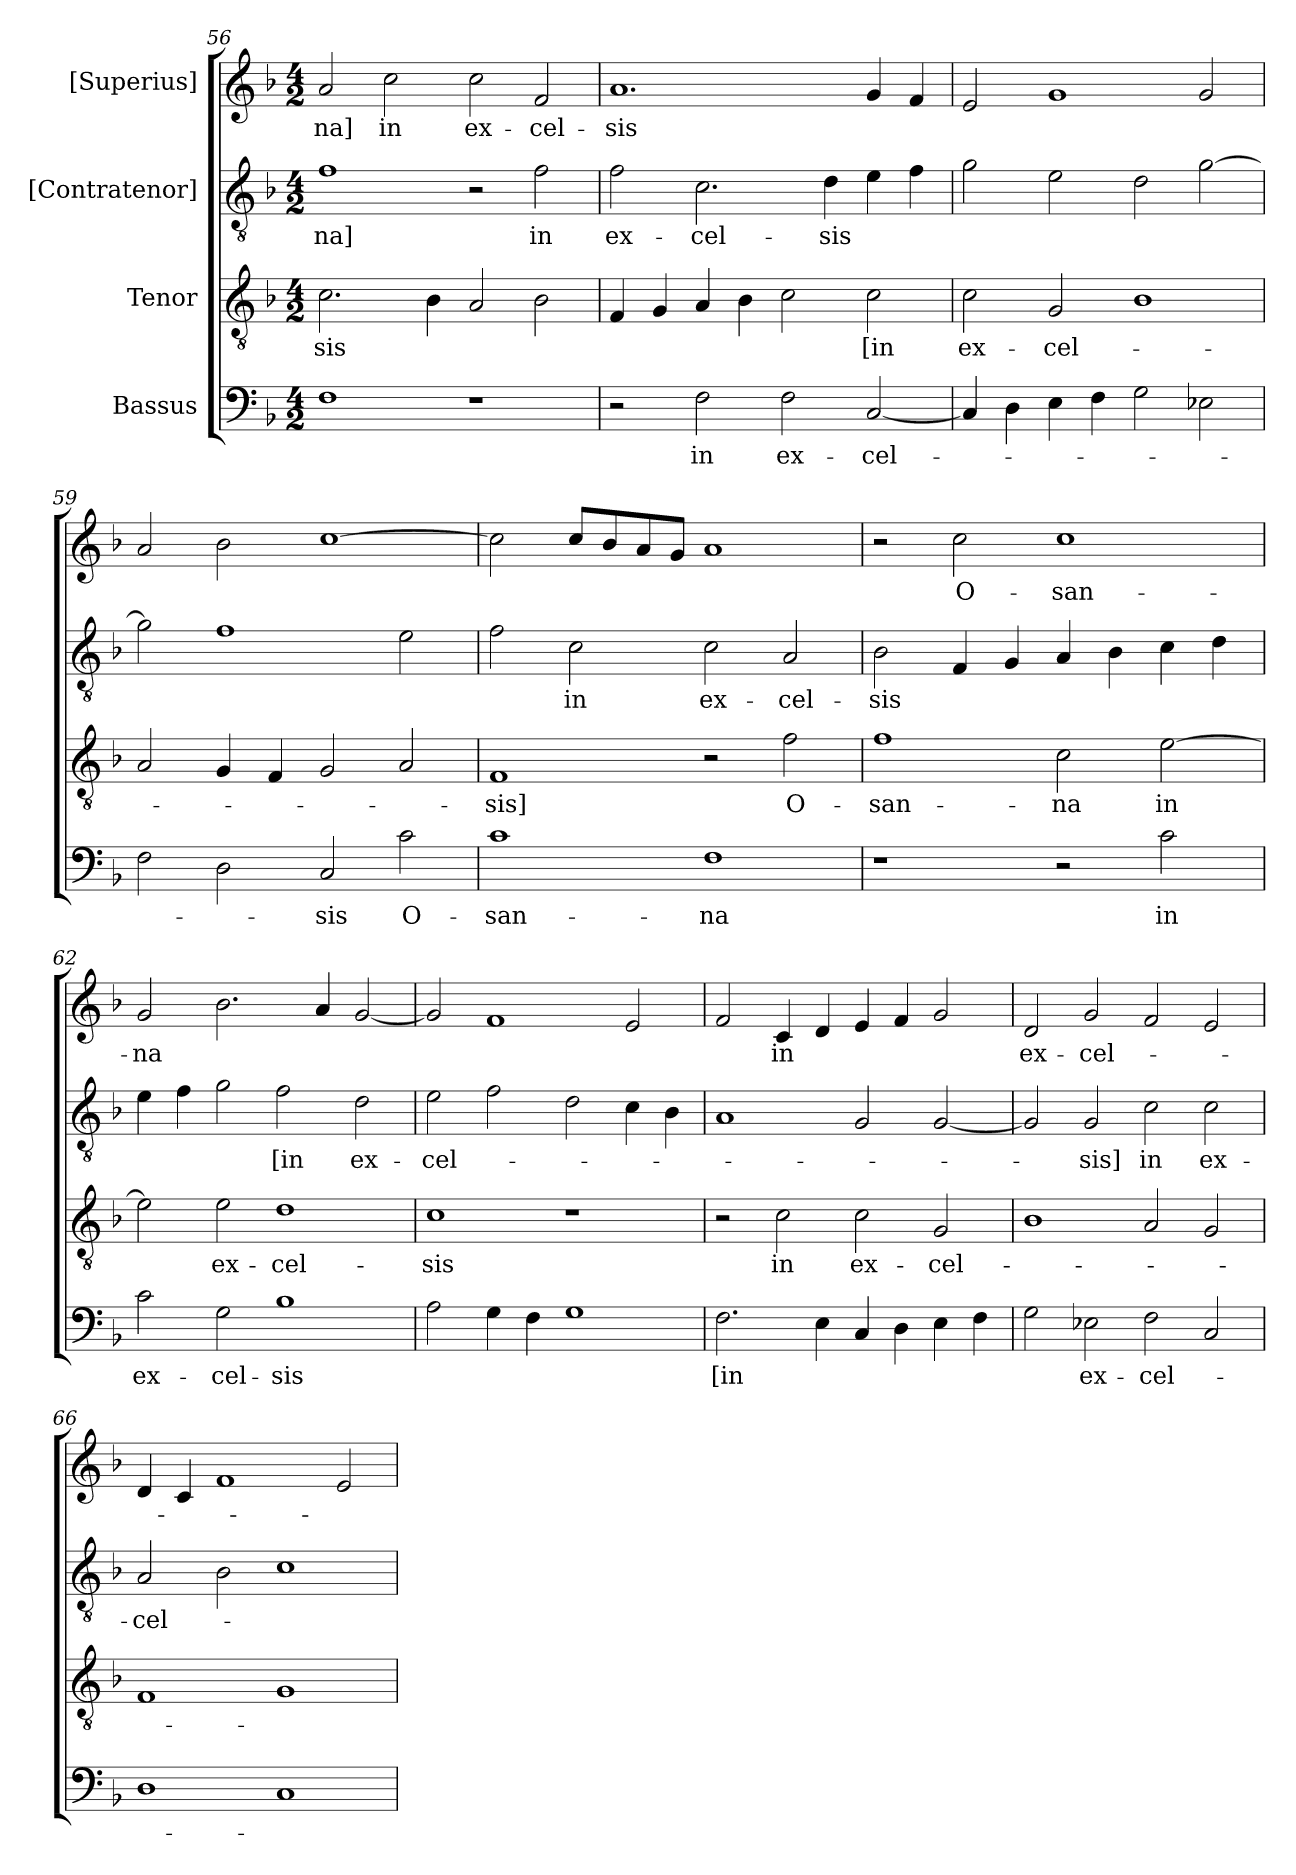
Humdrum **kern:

**kern	**text	**kern	**text	**kern	**text	**kern	**text
*part4	*part4	*part3	*part3	*part2	*part2	*part1	*part1
*staff4	*staff4	*staff3	*staff3	*staff2	*staff2	*staff1	*staff1
*I"Bassus	*	*I"Tenor	*	*I"[Contratenor]	*	*I"[Superius]	*
*clefF4	*	*clefGv2	*	*clefGv2	*	*clefG2	*
*k[b-]	*	*k[b-]	*	*k[b-]	*	*k[b-]	*
*M4/2	*	*M4/2	*	*M4/2	*	*M4/2	*
=56	=56	=56	=56	=56	=56	=56	=56
1F\	.	2.c\	-sis	1f\	-na]	2a/	-na]
.	.	.	.	.	.	2cc\	in
.	.	4B-\	.	.	.	.	.
1r	.	2A/	.	2r	.	2cc\	ex-
.	.	2B-\	.	2f\	in	2f/	-cel-
=57	=57	=57	=57	=57	=57	=57	=57
2r	.	4F/	.	2f\	ex-	1.a/	-sis
.	.	4G/	.	.	.	.	.
2F\	in	4A/	.	2.c\	-cel-	.	.
.	.	4B-\	.	.	.	.	.
2F\	ex-	2c\	.	.	.	.	.
.	.	.	.	4d\	-sis	.	.
[2C/	-cel-	2c\	[in	4e\	.	4g/	.
.	.	.	.	4f\	.	4f/	.
=58	=58	=58	=58	=58	=58	=58	=58
4C/]	.	2c\	ex-	2g\	.	2e/	.
4D\	.	.	.	.	.	.	.
4E\	.	2G/	-cel-	2e\	.	1g/	.
4F\	.	.	.	.	.	.	.
2G\	.	1B-\	.	2d\	.	.	.
2E-X\	.	.	.	[2g\	.	2g/	.
=59	=59	=59	=59	=59	=59	=59	=59
2F\	.	2A/	.	2g\]	.	2a/	.
2D\	.	4G/	.	1f\	.	2b-\	.
.	.	4F/	.	.	.	.	.
2C/	-sis	2G/	.	.	.	[1cc\	.
2c\	O-	2A/	.	2e\	.	.	.
=60	=60	=60	=60	=60	=60	=60	=60
1c\	-san-	1F/	-sis]	2f\	.	2cc\]	.
.	.	.	.	2c\	in	8cc/L	.
.	.	.	.	.	.	8b-/	.
.	.	.	.	.	.	8a/	.
.	.	.	.	.	.	8g/J	.
1F\	-na	2r	.	2c\	ex-	1a/	.
.	.	2f\	O-	2A/	-cel-	.	.
=61	=61	=61	=61	=61	=61	=61	=61
1r	.	1f\	-san-	2B-\	-sis	2r	.
.	.	.	.	4F/	.	2cc\	O-
.	.	.	.	4G/	.	.	.
2r	.	2c\	-na	4A/	.	1cc\	-san-
.	.	.	.	4B-\	.	.	.
2c\	in	[2e\	in	4c\	.	.	.
.	.	.	.	4d\	.	.	.
=62	=62	=62	=62	=62	=62	=62	=62
2c\	ex-	2e\]	.	4e\	.	2g/	-na
.	.	.	.	4f\	.	.	.
2G\	-cel-	2e\	ex-	2g\	.	2.b-\	.
1B-\	-sis	1d\	-cel-	2f\	[in	.	.
.	.	.	.	.	.	4a/	.
.	.	.	.	2d\	ex-	[2g/	.
=63	=63	=63	=63	=63	=63	=63	=63
2A\	.	1c\	-sis	2e\	-cel-	2g/]	.
4G\	.	.	.	2f\	.	1f/	.
4F\	.	.	.	.	.	.	.
1G\	.	1r	.	2d\	.	.	.
.	.	.	.	4c\	.	2e/	.
.	.	.	.	4B-\	.	.	.
=64	=64	=64	=64	=64	=64	=64	=64
2.F\	[in	2r	.	1A/	.	2f/	.
.	.	2c\	in	.	.	4c/	in
4E\	.	.	.	.	.	4d/	.
4C/	.	2c\	ex-	2G/	.	4e/	.
4D\	.	.	.	.	.	4f/	.
4E\	.	2G/	-cel-	[2G/	.	2g/	.
4F\	.	.	.	.	.	.	.
=65	=65	=65	=65	=65	=65	=65	=65
2G\	.	1B-\	.	2G/]	.	2d/	ex-
2E-X\	ex-	.	.	2G/	-sis]	2g/	-cel-
2F\	-cel-	2A/	.	2c\	in	2f/	.
2C/	.	2G/	.	2c\	ex-	2e/	.
=66	=66	=66	=66	=66	=66	=66	=66
1D\	.	1F/	.	2A/	-cel-	4d/	.
.	.	.	.	.	.	4c/	.
.	.	.	.	2B-\	.	1f/	.
1C/	.	1G/	.	1c\	.	.	.
.	.	.	.	.	.	2e/	.
=	=	=	=	=	=	=	=
*-	*-	*-	*-	*-	*-	*-	*-
